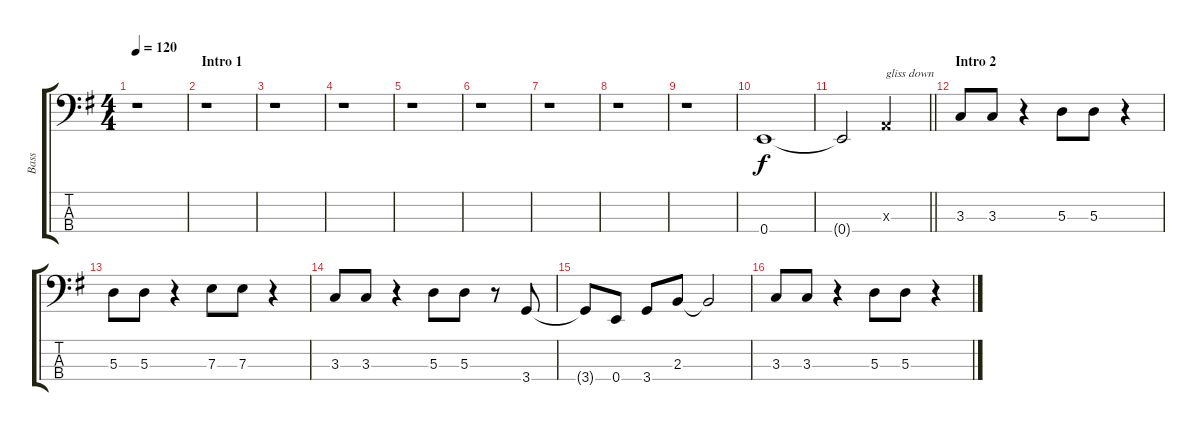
\track ("Bass" "Bass") {instrument electricbasspick}
\staff {score tabs}
\tuning (G2 D2 A1 E1) {hide}
\ts (4 4)
\tempo 120
\tempo 145
\tempo 120
\clef f4
\ks g
r.1{dy f instrument electricbasspick} |
\section ("" "Intro 1")
r.1 |
r.1 |
r.1 |
r.1 |
r.1 |
r.1 |
r.1 |
r.1 |
0.4.1 |
\barLineRight lightlight
0.4{t}.2 0.3{x}.2{txt "gliss down"} |
\section ("" "Intro 2")
3.3.8 3.3.8 r.4 5.3.8 5.3.8 r.4 |
5.3.8 5.3.8 r.4 7.3.8 7.3.8 r.4 |
3.3.8 3.3.8 r.4 5.3.8 5.3.8 r.8 3.4.8 |
3.4{t}.8 0.4.8 3.4.8 2.3.8 2.3{t}.2 |
3.3.8 3.3.8 r.4 5.3.8 5.3.8 r.4
